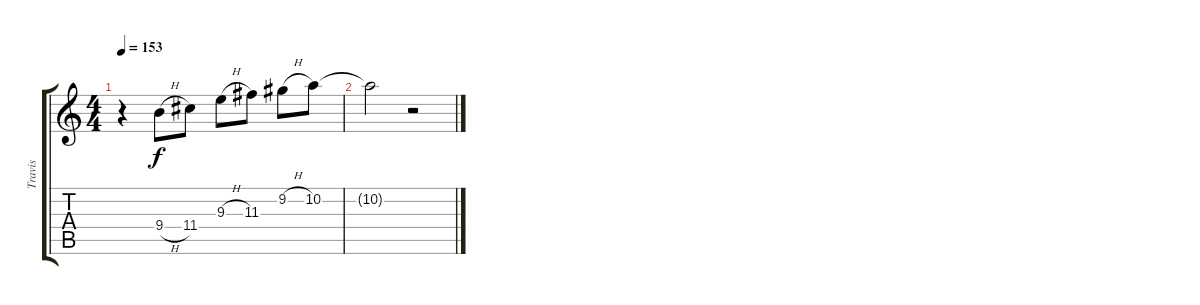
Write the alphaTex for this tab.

\track ("Travis" "Travis") {instrument electricguitarclean}
\staff {score tabs}
\tuning (E4 B3 G3 D3 A2 E2) {hide}
\ts (4 4)
\tempo 153
\clef g2
\ks c
r.4{dy f} 9.4{h}.8 11.4.8 9.3{h}.8 11.3.8 9.2{h}.8 10.2.8 |
10.2{t}.2 r.2
